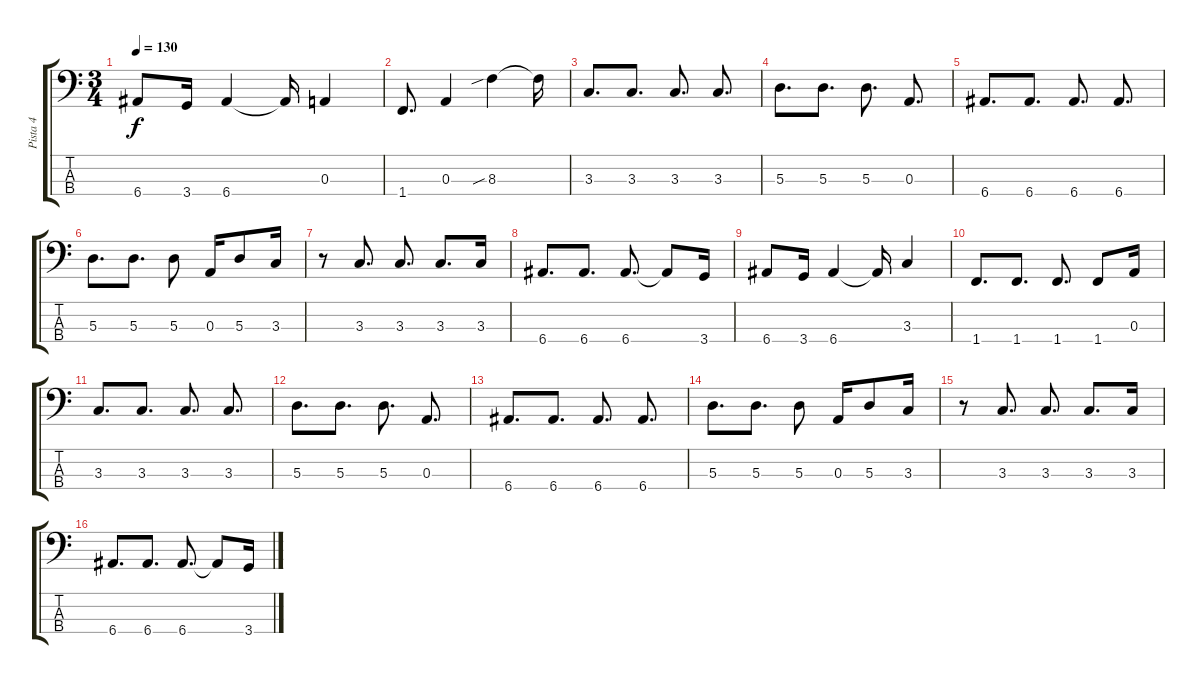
\track ("Pista 4" "Pista 4") {instrument electricbassfinger}
\staff {score tabs}
\tuning (G2 D2 A1 E1) {hide}
\ts (3 4)
\tempo 130
\clef f4
\ks c
6.4.8{dy f} 3.4.16 6.4.4 6.4{t}.16 0.3.4 |
1.4.8{d} 0.3.4 8.3{sib}.4 8.3{t}.16 |
3.3.8{d} 3.3.8{d} 3.3.8{d} 3.3.8{d} |
5.3.8{d} 5.3.8{d} 5.3.8{d} 0.3.8{d} |
6.4.8{d} 6.4.8{d} 6.4.8{d} 6.4.8{d} |
5.3.8{d} 5.3.8{d} 5.3.8 0.3.16 5.3.8 3.3.16 |
r.8 3.3.8{d} 3.3.8{d} 3.3.8{d} 3.3.16 |
6.4.8{d} 6.4.8{d} 6.4.8{d} 6.4{t}.8 3.4.16 |
6.4.8 3.4.16 6.4.4 6.4{t}.16 3.3.4 |
1.4.8{d} 1.4.8{d} 1.4.8{d} 1.4.8 0.3.16 |
3.3.8{d} 3.3.8{d} 3.3.8{d} 3.3.8{d} |
5.3.8{d} 5.3.8{d} 5.3.8{d} 0.3.8{d} |
6.4.8{d} 6.4.8{d} 6.4.8{d} 6.4.8{d} |
5.3.8{d} 5.3.8{d} 5.3.8 0.3.16 5.3.8 3.3.16 |
r.8 3.3.8{d} 3.3.8{d} 3.3.8{d} 3.3.16 |
6.4.8{d} 6.4.8{d} 6.4.8{d} 6.4{t}.8 3.4.16
